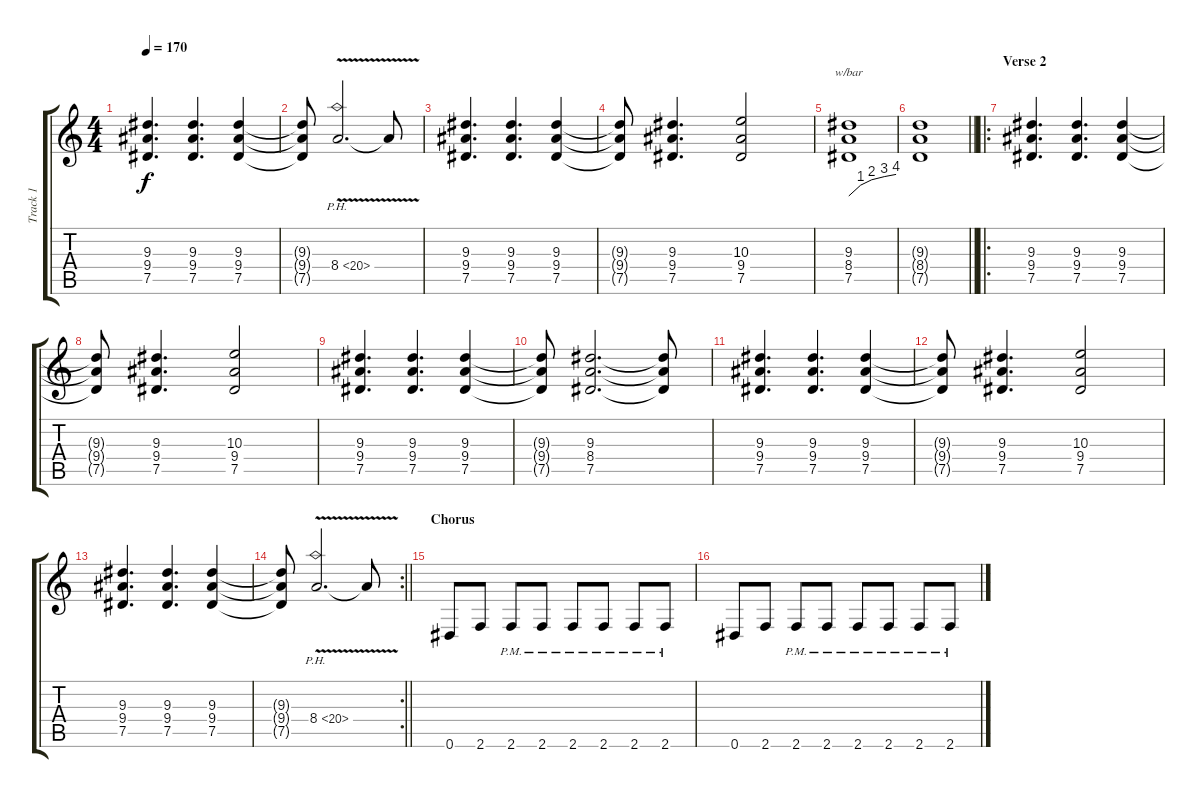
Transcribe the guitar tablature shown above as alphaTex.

\track ("Track 1" "Track 1") {instrument distortionguitar}
\staff {score tabs}
\tuning (Eb4 Bb3 Gb3 Db3 Ab2 Eb2) {hide}
\ts (4 4)
\tempo 170
\clef g2
\ks c
(9.3 9.4 7.5).4{d dy f} (9.3 9.4 7.5).4{d} (9.3 9.4 7.5).4 |
(9.3{t} 9.4{t} 7.5{t}).8 8.4{ph 12 v}.2{d} 8.4{t}.8 |
(9.3 9.4 7.5).4{d} (9.3 9.4 7.5).4{d} (9.3 9.4 7.5).4 |
(9.3{t} 9.4{t} 7.5{t}).8 (9.3 9.4 7.5).4{d} (10.3 9.4 7.5).2 |
(9.3 8.4 7.5).1{tbe (custom default 0 0 15 4 29 8 45 12 60 16)} |
\barLineRight lightlight
(9.3{t} 8.4{t} 7.5{t}).1 |
\ro
\section ("" "Verse 2")
(9.3 9.4 7.5).4{d} (9.3 9.4 7.5).4{d} (9.3 9.4 7.5).4 |
(9.3{t} 9.4{t} 7.5{t}).8 (9.3 9.4 7.5).4{d} (10.3 9.4 7.5).2 |
(9.3 9.4 7.5).4{d} (9.3 9.4 7.5).4{d} (9.3 9.4 7.5).4 |
(9.3{t} 9.4{t} 7.5{t}).8 (9.3 8.4 7.5).2{d} (9.3{t} 8.4{t} 7.5{t}).8 |
(9.3 9.4 7.5).4{d} (9.3 9.4 7.5).4{d} (9.3 9.4 7.5).4 |
(9.3{t} 9.4{t} 7.5{t}).8 (9.3 9.4 7.5).4{d} (10.3 9.4 7.5).2 |
(9.3 9.4 7.5).4{d} (9.3 9.4 7.5).4{d} (9.3 9.4 7.5).4 |
\rc 2
\barLineRight lightlight
(9.3{t} 9.4{t} 7.5{t}).8 8.4{ph 12 v}.2{d} 8.4{t}.8 |
\section ("" "Chorus")
0.6.8 2.6.8 2.6{pm}.8 2.6{pm}.8 2.6{pm}.8 2.6{pm}.8 2.6{pm}.8 2.6{pm}.8 |
0.6.8 2.6.8 2.6{pm}.8 2.6{pm}.8 2.6{pm}.8 2.6{pm}.8 2.6{pm}.8 2.6{pm}.8
